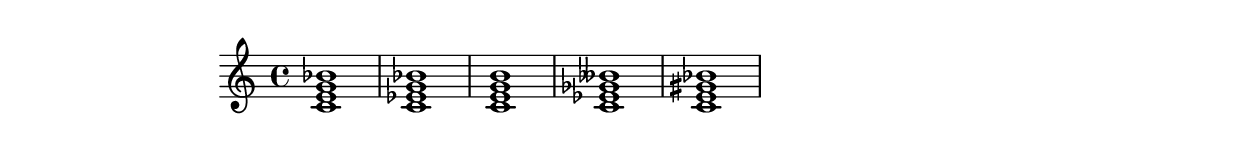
\version "2.19.31"
% ****************************************************************
% Start cut-&-pastable-section
% ****************************************************************



\paper {
  indent = 0\mm
  line-width = 160\mm
  % offset the left padding, also add 1mm as lilypond creates cropped
  % images with a little space on the right
  line-width = #(- line-width (* mm  3.000000) (* mm 1))
  line-width = 160\mm - 2.0 * 10.16\mm
  % offset the left padding, also add 1mm as lilypond creates cropped
  % images with a little space on the right
  line-width = #(- line-width (* mm  3.000000) (* mm 1))
  ragged-right = ##t
}

\layout {
  
}





% ****************************************************************
% ly snippet:
% ****************************************************************
\sourcefileline 120
\chordmode { c1:7 c:m7 c:maj7 c:dim7 c:aug7 }



% ****************************************************************
% end ly snippet
% ****************************************************************
